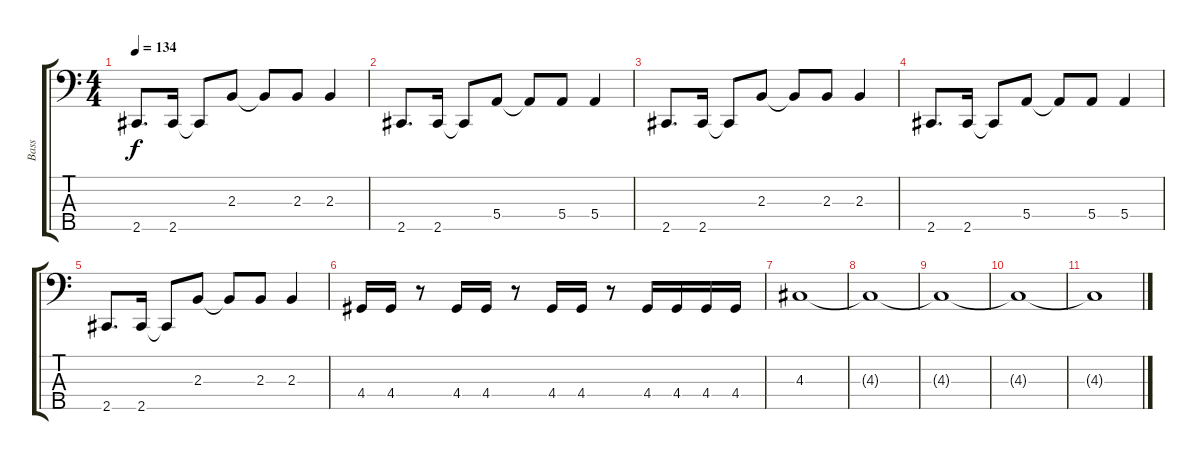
\track ("Bass" "Bass") {instrument electricbasspick}
\staff {score tabs}
\tuning (G2 D2 A1 E1 B0) {hide}
\ts (4 4)
\tempo 134
\clef f4
\ks c
2.5.8{d dy f} 2.5.16 2.5{t}.8 2.3.8 2.3{t}.8 2.3.8 2.3.4 |
2.5.8{d} 2.5.16 2.5{t}.8 5.4.8 5.4{t}.8 5.4.8 5.4.4 |
2.5.8{d} 2.5.16 2.5{t}.8 2.3.8 2.3{t}.8 2.3.8 2.3.4 |
2.5.8{d} 2.5.16 2.5{t}.8 5.4.8 5.4{t}.8 5.4.8 5.4.4 |
2.5.8{d} 2.5.16 2.5{t}.8 2.3.8 2.3{t}.8 2.3.8 2.3.4 |
4.4.16 4.4.16 r.8 4.4.16 4.4.16 r.8 4.4.16 4.4.16 r.8 4.4.16 4.4.16 4.4.16 4.4.16 |
4.3.1 |
4.3{t}.1 |
4.3{t}.1 |
4.3{t}.1 |
4.3{t}.1
